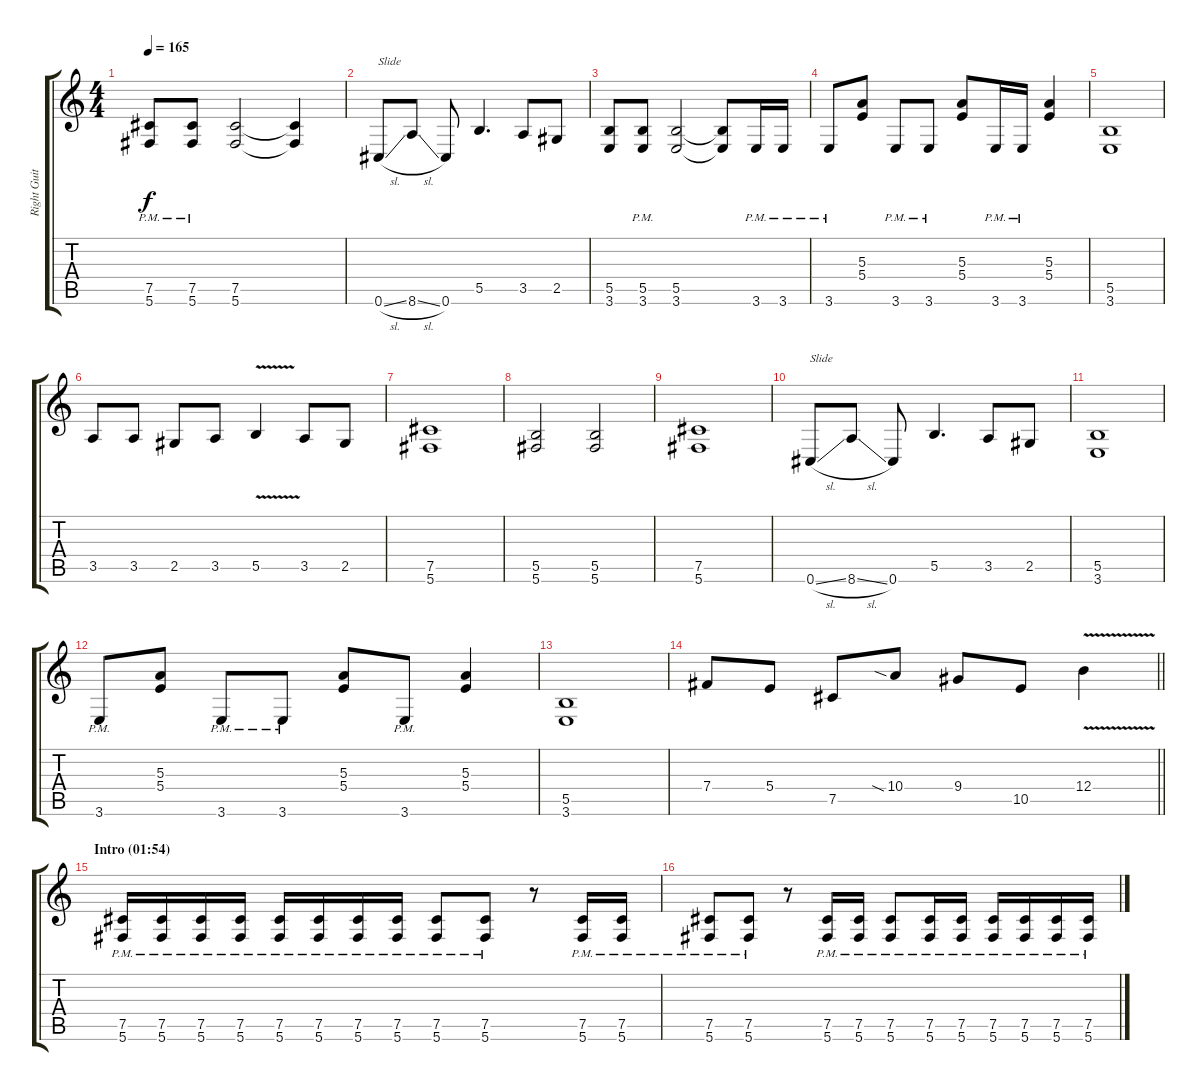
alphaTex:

\track ("Right Guitar" "Right Guit") {instrument distortionguitar}
\staff {score tabs}
\tuning (Db4 Ab3 E3 B2 Gb2 Db2) {hide}
\ts (4 4)
\tempo 165
\clef g2
\ks c
(7.5{pm} 5.6{pm}).8{dy f} (7.5{pm} 5.6{pm}).8 (7.5 5.6).2 (7.5{t} 5.6{t}).4 |
0.6{sl}.8{txt "Slide"} 8.6{sl}.8 0.6.8 5.5.4{d} 3.5.8 2.5.8 |
(5.5 3.6).8 (5.5{pm} 3.6{pm}).8 (5.5 3.6).2 (5.5{t} 3.6{t}).8 3.6{pm}.16 3.6{pm}.16 |
3.6{pm}.8 (5.3 5.4).8 3.6{pm}.8 3.6{pm}.8 (5.3 5.4).8 3.6{pm}.16 3.6{pm}.16 (5.3 5.4).4 |
(5.5 3.6).1 |
3.5.8 3.5.8 2.5.8 3.5.8 5.5{v}.4 3.5.8 2.5.8 |
(7.5 5.6).1 |
(5.5 5.6).2 (5.5 5.6).2 |
(7.5 5.6).1 |
0.6{sl}.8{txt "Slide"} 8.6{sl}.8 0.6.8 5.5.4{d} 3.5.8 2.5.8 |
(5.5 3.6).1 |
3.6{pm}.8 (5.3 5.4).8 3.6{pm}.8 3.6{pm}.8 (5.3 5.4).8 3.6{pm}.8 (5.3 5.4).4 |
(5.5 3.6).1 |
\barLineRight lightlight
7.4.8 5.4.8 7.5.8 10.4{sia}.8 9.4.8 10.5.8 12.4{v}.4 |
\section ("" "Intro (01:54)")
(7.5{pm} 5.6{pm}).16 (7.5{pm} 5.6{pm}).16 (7.5{pm} 5.6{pm}).16 (7.5{pm} 5.6{pm}).16 (7.5{pm} 5.6{pm}).16 (7.5{pm} 5.6{pm}).16 (7.5{pm} 5.6{pm}).16 (7.5{pm} 5.6{pm}).16 (7.5{pm} 5.6{pm}).8 (7.5{pm} 5.6{pm}).8 r.8 (7.5{pm} 5.6{pm}).16 (7.5{pm} 5.6{pm}).16 |
(7.5{pm} 5.6{pm}).8 (7.5{pm} 5.6{pm}).8 r.8 (7.5{pm} 5.6{pm}).16 (7.5{pm} 5.6{pm}).16 (7.5{pm} 5.6{pm}).8 (7.5{pm} 5.6{pm}).16 (7.5{pm} 5.6{pm}).16 (7.5{pm} 5.6{pm}).16 (7.5{pm} 5.6{pm}).16 (7.5{pm} 5.6{pm}).16 (7.5{pm} 5.6{pm}).16
